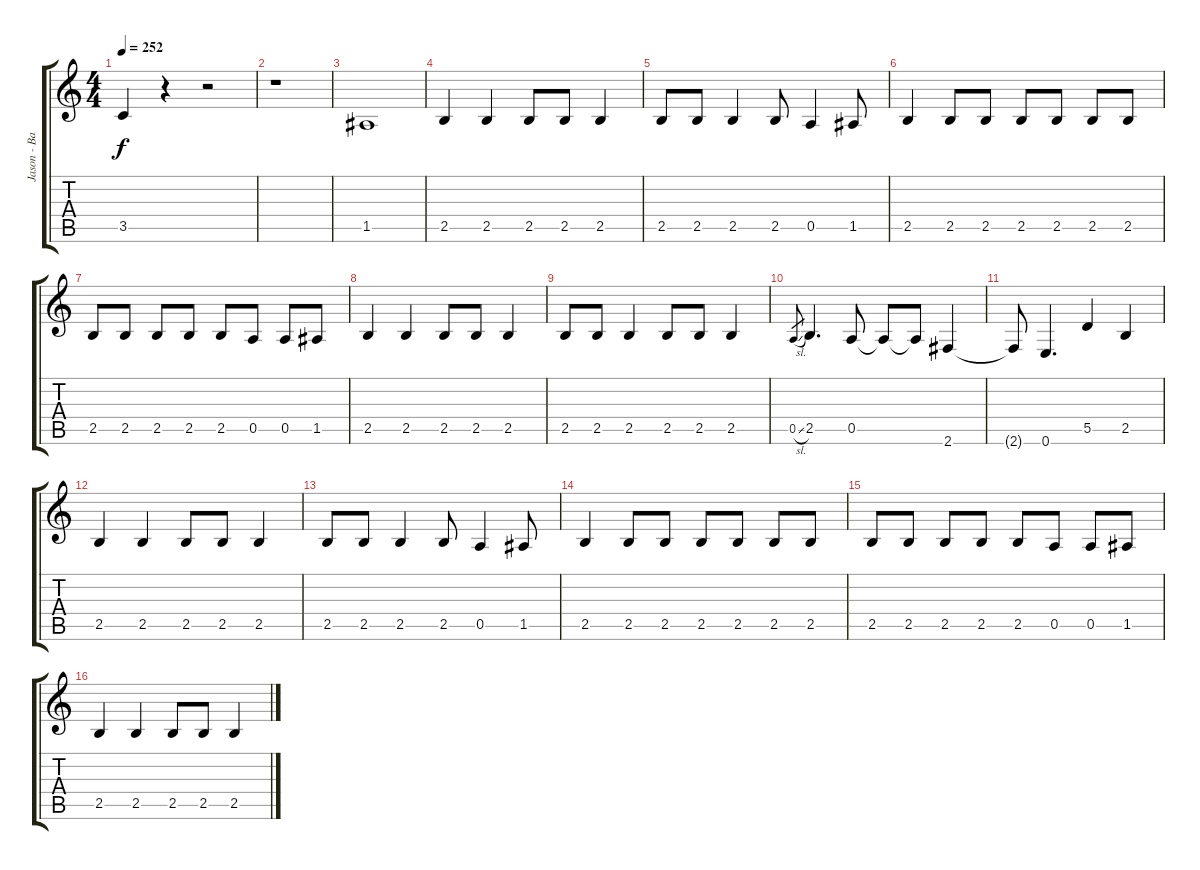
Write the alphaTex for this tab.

\track ("Jason - Bass" "Jason - Ba") {instrument electricbasspick}
\staff {score tabs}
\tuning (E4 B3 G3 D3 A2 E2) {hide}
\ts (4 4)
\tempo 252
\clef g2
\ks c
3.5.4{dy f} r.4 r.2 |
r.1 |
1.5.1 |
2.5.4 2.5.4 2.5.8 2.5.8 2.5.4 |
2.5.8 2.5.8 2.5.4 2.5.8 0.5.4 1.5.8 |
2.5.4 2.5.8 2.5.8 2.5.8 2.5.8 2.5.8 2.5.8 |
2.5.8 2.5.8 2.5.8 2.5.8 2.5.8 0.5.8 0.5.8 1.5.8 |
2.5.4 2.5.4 2.5.8 2.5.8 2.5.4 |
2.5.8 2.5.8 2.5.4 2.5.8 2.5.8 2.5.4 |
0.5{sl}.8{gr} 2.5.4{d} 0.5.8 0.5{t}.8 0.5{t}.8 2.6.4 |
2.6{t}.8 0.6.4{d} 5.5.4 2.5.4 |
2.5.4 2.5.4 2.5.8 2.5.8 2.5.4 |
2.5.8 2.5.8 2.5.4 2.5.8 0.5.4 1.5.8 |
2.5.4 2.5.8 2.5.8 2.5.8 2.5.8 2.5.8 2.5.8 |
2.5.8 2.5.8 2.5.8 2.5.8 2.5.8 0.5.8 0.5.8 1.5.8 |
2.5.4 2.5.4 2.5.8 2.5.8 2.5.4
